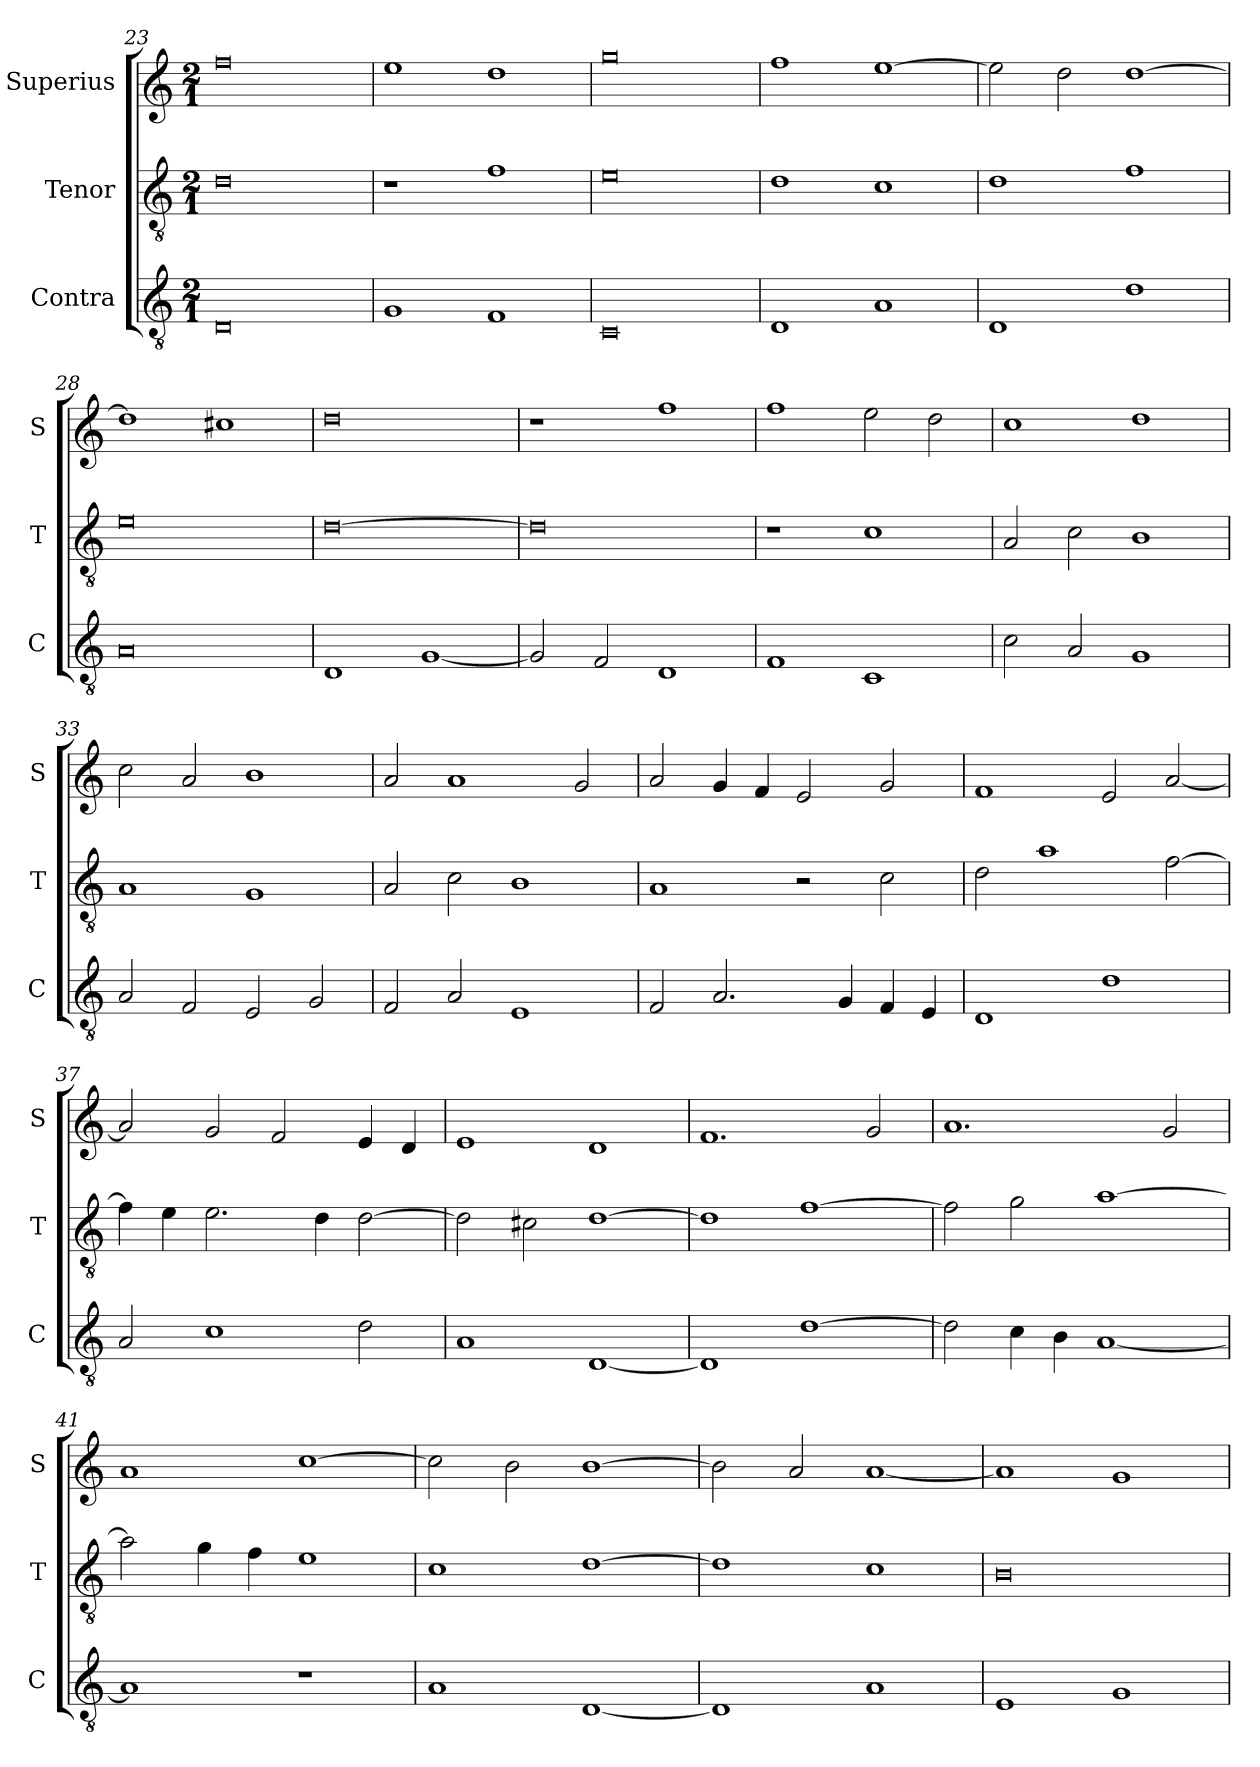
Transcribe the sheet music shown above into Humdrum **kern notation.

**kern	**kern	**kern
*part3	*part2	*part1
*staff3	*staff2	*staff1
*I"Contra	*I"Tenor	*I"Superius
*I'C	*I'T	*I'S
*clefGv2	*clefGv2	*clefG2
*k[]	*k[]	*k[]
*M2/1	*M2/1	*M2/1
=23	=23	=23
0D	0d	0ff
=24	=24	=24
1G	1r	1ee
1F	1f	1dd
=25	=25	=25
0C	0e	0gg
=26	=26	=26
1D	1d	1ff
1A	1c	[1ee
=27	=27	=27
1D	1d	2ee\]
.	.	2dd\
1d	1f	[1dd
=28	=28	=28
0A	0e	1dd]
.	.	1cc#X
=29	=29	=29
1D	[0d	0dd
[1G	.	.
=30	=30	=30
2G/]	0d]	1r
2F/	.	.
1D	.	1ff
=31	=31	=31
1F	1r	1ff
1C	1c	2ee\
.	.	2dd\
=32	=32	=32
2c\	2A/	1cc
2A/	2c\	.
1G	1B	1dd
=33	=33	=33
2A/	1A	2cc\
2F/	.	2a/
2E/	1G	1b
2G/	.	.
=34	=34	=34
2F/	2A/	2a/
2A/	2c\	1a
1E	1B	.
.	.	2g/
=35	=35	=35
2F/	1A	2a/
2.A/	.	4g/
.	.	4f/
.	2r	2e/
4G/	.	.
4F/	2c\	2g/
4E/	.	.
=36	=36	=36
1D	2d\	1f
.	1a	.
1d	.	2e/
.	[2f\	[2a/
=37	=37	=37
2A/	4f\]	2a/]
.	4e\	.
1c	2.e\	2g/
.	.	2f/
.	4d\	.
2d\	[2d\	4e/
.	.	4d/
=38	=38	=38
1A	2d\]	1e
.	2c#X\	.
[1D	[1d	1d
=39	=39	=39
1D]	1d]	1.f
[1d	[1f	.
.	.	2g/
=40	=40	=40
2d\]	2f\]	1.a
4c\	2g\	.
4B\	.	.
[1A	[1a	.
.	.	2g/
=41	=41	=41
1A]	2a\]	1a
.	4g\	.
.	4f\	.
1r	1e	[1cc
=42	=42	=42
1A	1c	2cc\]
.	.	2b\
[1D	[1d	[1b
=43	=43	=43
1D]	1d]	2b\]
.	.	2a/
1A	1c	[1a
=44	=44	=44
1E	0B	1a]
1G	.	1g
=	=	=
*-	*-	*-
